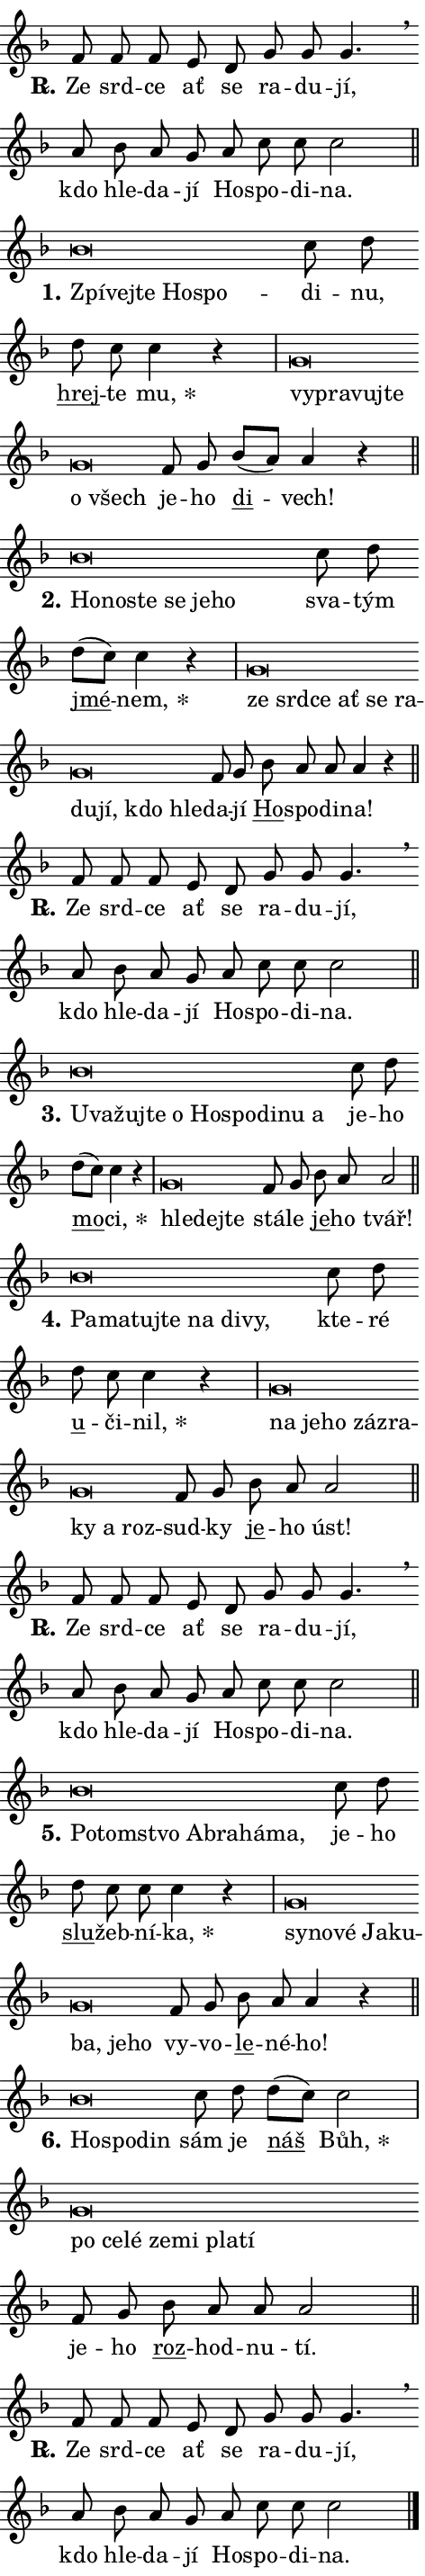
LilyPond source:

\version "2.24.0"
\header { tagline = "" }
\paper {
  indent = 0\cm
  top-margin = 0\cm
  right-margin = 0.13\cm % to fit lyric hyphens
  bottom-margin = 0\cm
  left-margin = 0\cm
  paper-width = 8\cm
  page-breaking = #ly:one-page-breaking
  system-system-spacing.basic-distance = #11
  score-system-spacing.basic-distance = #11
  ragged-last = ##f
}


%% Author: Thomas Morley
%% https://lists.gnu.org/archive/html/lilypond-user/2020-05/msg00002.html
#(define (line-position grob)
"Returns position of @var[grob} in current system:
   @code{'start}, if at first time-step
   @code{'end}, if at last time-step
   @code{'middle} otherwise
"
  (let* ((col (ly:item-get-column grob))
         (ln (ly:grob-object col 'left-neighbor))
         (rn (ly:grob-object col 'right-neighbor))
         (col-to-check-left (if (ly:grob? ln) ln col))
         (col-to-check-right (if (ly:grob? rn) rn col))
         (break-dir-left
           (and
             (ly:grob-property col-to-check-left 'non-musical #f)
             (ly:item-break-dir col-to-check-left)))
         (break-dir-right
           (and
             (ly:grob-property col-to-check-right 'non-musical #f)
             (ly:item-break-dir col-to-check-right))))
        (cond ((eqv? 1 break-dir-left) 'start)
              ((eqv? -1 break-dir-right) 'end)
              (else 'middle))))

#(define (tranparent-at-line-position vctor)
  (lambda (grob)
  "Relying on @code{line-position} select the relevant enry from @var{vctor}.
Used to determine transparency,"
    (case (line-position grob)
      ((end) (not (vector-ref vctor 0)))
      ((middle) (not (vector-ref vctor 1)))
      ((start) (not (vector-ref vctor 2))))))

noteHeadBreakVisibility =
#(define-music-function (break-visibility)(vector?)
"Makes @code{NoteHead}s transparent relying on @var{break-visibility}"
#{
  \override NoteHead.transparent =
    #(tranparent-at-line-position break-visibility)
#})

#(define delete-ledgers-for-transparent-note-heads
  (lambda (grob)
    "Reads whether a @code{NoteHead} is transparent.
If so this @code{NoteHead} is removed from @code{'note-heads} from
@var{grob}, which is supposed to be @code{LedgerLineSpanner}.
As a result ledgers are not printed for this @code{NoteHead}"
    (let* ((nhds-array (ly:grob-object grob 'note-heads))
           (nhds-list
             (if (ly:grob-array? nhds-array)
                 (ly:grob-array->list nhds-array)
                 '()))
           ;; Relies on the transparent-property being done before
           ;; Staff.LedgerLineSpanner.after-line-breaking is executed.
           ;; This is fragile ...
           (to-keep
             (remove
               (lambda (nhd)
                 (ly:grob-property nhd 'transparent #f))
               nhds-list)))
      ;; TODO find a better method to iterate over grob-arrays, similiar
      ;; to filter/remove etc for lists
      ;; For now rebuilt from scratch
      (set! (ly:grob-object grob 'note-heads)  '())
      (for-each
        (lambda (nhd)
          (ly:pointer-group-interface::add-grob grob 'note-heads nhd))
        to-keep))))

squashNotes = {
  \override NoteHead.X-extent = #'(-0.2 . 0.2)
  \override NoteHead.Y-extent = #'(-0.75 . 0)
  \override NoteHead.stencil =
    #(lambda (grob)
       (let ((pos (ly:grob-property grob 'staff-position)))
         (begin
           (if (< pos -7) (display "ERROR: Lower brevis then expected\n") (display ""))
           (if (<= pos -6) ly:text-interface::print ly:note-head::print))))
}
unSquashNotes = {
  \revert NoteHead.X-extent
  \revert NoteHead.Y-extent
  \revert NoteHead.stencil
}

hideNotes = \noteHeadBreakVisibility #begin-of-line-visible
unHideNotes = \noteHeadBreakVisibility #all-visible

% work-around for resetting accidentals
% https://lilypond.org/doc/v2.23/Documentation/notation/displaying-rhythms#unmetered-music
cadenzaMeasure = {
  \cadenzaOff
  \partial 1024 s1024
  \cadenzaOn
}

#(define-markup-command (accent layout props text) (markup?)
  "Underline accented syllable"
  (interpret-markup layout props
    #{\markup \override #'(offset . 4.3) \underline { #text }#}))

responsum = \markup \concat {
  "R" \hspace #-1.05 \path #0.1 #'((moveto 0 0.07) (lineto 0.9 0.8)) \hspace #0.05 "."
}

spaceSize = #0.6828661417322834 % exact space size for TeX Gyre Schola

\layout {
  \context {
    \Staff
    \remove "Time_signature_engraver"
    \override LedgerLineSpanner.after-line-breaking = #delete-ledgers-for-transparent-note-heads
  }
  \context {
    \Lyrics {
      \override LyricSpace.minimum-distance = \spaceSize
      \override LyricText.font-name = #"TeX Gyre Schola"
      \override LyricText.font-size = 1
      \override StanzaNumber.font-name = #"TeX Gyre Schola Bold"
      \override StanzaNumber.font-size = 1
    }
  }
  \context {
    \Score 
    \override NoteHead.text =
      #(lambda (grob) 
        (let ((pos (ly:grob-property grob 'staff-position)))
          #{\markup {
            \combine
              \halign #-0.55 \raise #(if (= pos -6) 0 0.5) \override #'(thickness . 2) \draw-line #'(3.2 . 0)
              \musicglyph "noteheads.sM1"
          }#}))
  }
}

% magnetic-lyrics.ily
%
%   written by
%     Jean Abou Samra <jean@abou-samra.fr>
%     Werner Lemberg <wl@gnu.org>
%
%   adapted by
%     Jiri Hon <jiri.hon@gmail.com>
%
% Version 2022-Apr-15

% https://www.mail-archive.com/lilypond-user@gnu.org/msg149350.html

#(define (Left_hyphen_pointer_engraver context)
   "Collect syllable-hyphen-syllable occurrences in lyrics and store
them in properties.  This engraver only looks to the left.  For
example, if the lyrics input is @code{foo -- bar}, it does the
following.

@itemize @bullet
@item
Set the @code{text} property of the @code{LyricHyphen} grob between
@q{foo} and @q{bar} to @code{foo}.

@item
Set the @code{left-hyphen} property of the @code{LyricText} grob with
text @q{foo} to the @code{LyricHyphen} grob between @q{foo} and
@q{bar}.
@end itemize

Use this auxiliary engraver in combination with the
@code{lyric-@/text::@/apply-@/magnetic-@/offset!} hook."
   (let ((hyphen #f)
         (text #f))
     (make-engraver
      (acknowledgers
       ((lyric-syllable-interface engraver grob source-engraver)
        (set! text grob)))
      (end-acknowledgers
       ((lyric-hyphen-interface engraver grob source-engraver)
        ;(when (not (grob::has-interface grob 'lyric-space-interface))
          (set! hyphen grob)));)
      ((stop-translation-timestep engraver)
       (when (and text hyphen)
         (ly:grob-set-object! text 'left-hyphen hyphen))
       (set! text #f)
       (set! hyphen #f)))))

#(define (lyric-text::apply-magnetic-offset! grob)
   "If the space between two syllables is less than the value in
property @code{LyricText@/.details@/.squash-threshold}, move the right
syllable to the left so that it gets concatenated with the left
syllable.

Use this function as a hook for
@code{LyricText@/.after-@/line-@/breaking} if the
@code{Left_@/hyphen_@/pointer_@/engraver} is active."
   (let ((hyphen (ly:grob-object grob 'left-hyphen #f)))
     (when hyphen
       (let ((left-text (ly:spanner-bound hyphen LEFT)))
         (when (grob::has-interface left-text 'lyric-syllable-interface)
           (let* ((common (ly:grob-common-refpoint grob left-text X))
                  (this-x-ext (ly:grob-extent grob common X))
                  (left-x-ext
                   (begin
                     ;; Trigger magnetism for left-text.
                     (ly:grob-property left-text 'after-line-breaking)
                     (ly:grob-extent left-text common X)))
                  ;; `delta` is the gap width between two syllables.
                  (delta (- (interval-start this-x-ext)
                            (interval-end left-x-ext)))
                  (details (ly:grob-property grob 'details))
                  (threshold (assoc-get 'squash-threshold details 0.2)))
             (when (< delta threshold)
               (let* (;; We have to manipulate the input text so that
                      ;; ligatures crossing syllable boundaries are not
                      ;; disabled.  For languages based on the Latin
                      ;; script this is essentially a beautification.
                      ;; However, for non-Western scripts it can be a
                      ;; necessity.
                      (lt (ly:grob-property left-text 'text))
                      (rt (ly:grob-property grob 'text))
                      (is-space (grob::has-interface hyphen 'lyric-space-interface))
                      (space (if is-space " " ""))
                      (extra-delta (if is-space spaceSize 0))
                      ;; Append new syllable.
                      (ltrt-space (if (and (string? lt) (string? rt))
                                (string-append lt space rt)
                                (make-concat-markup (list lt space rt))))
                      ;; Right-align `ltrt` to the right side.
                      (ltrt-space-markup (grob-interpret-markup
                               grob
                               (make-translate-markup
                                (cons (interval-length this-x-ext) 0)
                                (make-right-align-markup ltrt-space)))))
                 (begin
                   ;; Don't print `left-text`.
                   (ly:grob-set-property! left-text 'stencil #f)
                   ;; Set text and stencil (which holds all collected
                   ;; syllables so far) and shift it to the left.
                   (ly:grob-set-property! grob 'text ltrt-space)
                   (ly:grob-set-property! grob 'stencil ltrt-space-markup)
                   (ly:grob-translate-axis! grob (- (- delta extra-delta)) X))))))))))


#(define (lyric-hyphen::displace-bounds-first grob)
   ;; Make very sure this callback isn't triggered too early.
   (let ((left (ly:spanner-bound grob LEFT))
         (right (ly:spanner-bound grob RIGHT)))
     (ly:grob-property left 'after-line-breaking)
     (ly:grob-property right 'after-line-breaking)
     (ly:lyric-hyphen::print grob)))

squashThreshold = #0.4

\layout {
  \context {
    \Lyrics
    \consists #Left_hyphen_pointer_engraver
    \override LyricText.after-line-breaking =
      #lyric-text::apply-magnetic-offset!
    \override LyricHyphen.stencil = #lyric-hyphen::displace-bounds-first
    \override LyricText.details.squash-threshold = \squashThreshold
    \override LyricHyphen.minimum-distance = 0
    \override LyricHyphen.minimum-length = \squashThreshold
  }
}

squashText = \override LyricText.details.squash-threshold = 9999
unSquashText = \override LyricText.details.squash-threshold = \squashThreshold

leftText = \override LyricText.self-alignment-X = #LEFT
unLeftText = \revert LyricText.self-alignment-X

starOffset = #(lambda (grob) 
                (let ((x_offset (ly:self-alignment-interface::aligned-on-x-parent grob)))
                  (if (= x_offset 0) 0 (+ x_offset 1.2))))

star = #(define-music-function (syllable)(string?)
"Append star separator at the end of a syllable"
#{
  \once \override LyricText.X-offset = #starOffset
  \lyricmode { \markup {
    #syllable
    \override #'((font-name . "TeX Gyre Schola Bold")) \hspace #0.2 \lower #0.65 \larger "*"
  } }
#})

starAccent = #(define-music-function (syllable)(string?)
"Append star separator at the end of a syllable and make accent"
#{
  \once \override LyricText.X-offset = #starOffset
  \lyricmode { \markup {
    \accent #syllable
    \override #'((font-name . "TeX Gyre Schola Bold")) \hspace #0.2 \lower #0.65 \larger "*"
  } }
#})

breath = #(define-music-function (syllable)(string?)
"Append breathing indicator at the end of a syllable"
#{
  \lyricmode { \markup { #syllable "+" } }
#})

optionalBreath = #(define-music-function (syllable)(string?)
"Append optional breathing indicator at the end of a syllable"
#{
  \lyricmode { \markup { #syllable "(+)" } }
#})


\score {
    <<
        \new Voice = "melody" { \cadenzaOn \key f \major \relative { f'8 f f e d g g g4. \breathe \bar "" a8 bes a g \bar "" a c c c2 \cadenzaMeasure \bar "||" \break } }
        \new Lyrics \lyricsto "melody" { \lyricmode { \set stanza = \responsum
Ze srd -- ce ať se ra -- du -- jí, kdo hle -- da -- jí Ho -- spo -- di -- na. } }
    >>
    \layout {}
}

\score {
    <<
        \new Voice = "melody" { \cadenzaOn \key f \major \relative { \squashNotes bes'\breve*1/16 \hideNotes \breve*1/16 \bar "" \breve*1/16 \bar "" \breve*1/16 \breve*1/16 \bar "" \unHideNotes \unSquashNotes c8 d \bar "" d c c4 r \cadenzaMeasure \bar "|" \squashNotes g\breve*1/16 \hideNotes \breve*1/16 \bar "" \breve*1/16 \bar "" \breve*1/16 \bar "" \breve*1/16 \breve*1/16 \bar "" \unHideNotes \unSquashNotes f8 g \bar "" bes[( a)] a4 r \cadenzaMeasure \bar "||" \break } }
        \new Lyrics \lyricsto "melody" { \lyricmode { \set stanza = "1."
\leftText Zpí -- \squashText vej -- te Ho -- spo -- \unLeftText \unSquashText di -- nu, \markup \accent hrej -- te \star mu, \leftText vy -- \squashText pra -- vuj -- te o všech \unLeftText \unSquashText je -- ho \markup \accent di -- vech! } }
    >>
    \layout {}
}

\score {
    <<
        \new Voice = "melody" { \cadenzaOn \key f \major \relative { \squashNotes bes'\breve*1/16 \hideNotes \breve*1/16 \bar "" \breve*1/16 \bar "" \breve*1/16 \bar "" \breve*1/16 \breve*1/16 \bar "" \unHideNotes \unSquashNotes c8 d \bar "" d[( c)] c4 r \cadenzaMeasure \bar "|" \squashNotes g\breve*1/16 \hideNotes \breve*1/16 \bar "" \breve*1/16 \bar "" \breve*1/16 \bar "" \breve*1/16 \bar "" \breve*1/16 \bar "" \breve*1/16 \bar "" \breve*1/16 \bar "" \breve*1/16 \breve*1/16 \bar "" \unHideNotes \unSquashNotes f8 g \bar "" bes a a a4 r \cadenzaMeasure \bar "||" \break } }
        \new Lyrics \lyricsto "melody" { \lyricmode { \set stanza = "2."
\leftText Ho -- \squashText no -- ste se je -- ho \unLeftText \unSquashText sva -- tým \markup \accent jmé -- \star nem, \leftText ze \squashText srd -- ce ať se ra -- du -- jí, kdo hle -- \unLeftText \unSquashText da -- jí \markup \accent Ho -- spo -- di -- na! } }
    >>
    \layout {}
}

\score {
    <<
        \new Voice = "melody" { \cadenzaOn \key f \major \relative { f'8 f f e d g g g4. \breathe \bar "" a8 bes a g \bar "" a c c c2 \cadenzaMeasure \bar "||" \break } }
        \new Lyrics \lyricsto "melody" { \lyricmode { \set stanza = \responsum
Ze srd -- ce ať se ra -- du -- jí, kdo hle -- da -- jí Ho -- spo -- di -- na. } }
    >>
    \layout {}
}

\score {
    <<
        \new Voice = "melody" { \cadenzaOn \key f \major \relative { \squashNotes bes'\breve*1/16 \hideNotes \breve*1/16 \bar "" \breve*1/16 \bar "" \breve*1/16 \bar "" \breve*1/16 \bar "" \breve*1/16 \bar "" \breve*1/16 \bar "" \breve*1/16 \bar "" \breve*1/16 \breve*1/16 \bar "" \unHideNotes \unSquashNotes c8 d \bar "" d[( c)] c4 r \cadenzaMeasure \bar "|" \squashNotes g\breve*1/16 \hideNotes \breve*1/16 \breve*1/16 \bar "" \unHideNotes \unSquashNotes f8 g \bar "" bes a a2 \cadenzaMeasure \bar "||" \break } }
        \new Lyrics \lyricsto "melody" { \lyricmode { \set stanza = "3."
\leftText U -- \squashText va -- žuj -- te o Ho -- spo -- di -- nu a \unLeftText \unSquashText je -- ho \markup \accent mo -- \star ci, \leftText hle -- \squashText dej -- te \unLeftText \unSquashText stá -- le \markup \accent je -- ho tvář! } }
    >>
    \layout {}
}

\score {
    <<
        \new Voice = "melody" { \cadenzaOn \key f \major \relative { \squashNotes bes'\breve*1/16 \hideNotes \breve*1/16 \bar "" \breve*1/16 \bar "" \breve*1/16 \bar "" \breve*1/16 \bar "" \breve*1/16 \breve*1/16 \bar "" \unHideNotes \unSquashNotes c8 d \bar "" d c c4 r \cadenzaMeasure \bar "|" \squashNotes g\breve*1/16 \hideNotes \breve*1/16 \bar "" \breve*1/16 \bar "" \breve*1/16 \bar "" \breve*1/16 \bar "" \breve*1/16 \bar "" \breve*1/16 \breve*1/16 \bar "" \unHideNotes \unSquashNotes f8 g \bar "" bes a a2 \cadenzaMeasure \bar "||" \break } }
        \new Lyrics \lyricsto "melody" { \lyricmode { \set stanza = "4."
\leftText Pa -- \squashText ma -- tuj -- te na di -- vy, \unLeftText \unSquashText kte -- ré \markup \accent u -- či -- \star nil, \leftText na \squashText je -- ho zá -- zra -- ky a roz -- \unLeftText \unSquashText sud -- ky \markup \accent je -- ho úst! } }
    >>
    \layout {}
}

\score {
    <<
        \new Voice = "melody" { \cadenzaOn \key f \major \relative { f'8 f f e d g g g4. \breathe \bar "" a8 bes a g \bar "" a c c c2 \cadenzaMeasure \bar "||" \break } }
        \new Lyrics \lyricsto "melody" { \lyricmode { \set stanza = \responsum
Ze srd -- ce ať se ra -- du -- jí, kdo hle -- da -- jí Ho -- spo -- di -- na. } }
    >>
    \layout {}
}

\score {
    <<
        \new Voice = "melody" { \cadenzaOn \key f \major \relative { \squashNotes bes'\breve*1/16 \hideNotes \breve*1/16 \bar "" \breve*1/16 \bar "" \breve*1/16 \bar "" \breve*1/16 \bar "" \breve*1/16 \breve*1/16 \bar "" \unHideNotes \unSquashNotes c8 d \bar "" d c c c4 r \cadenzaMeasure \bar "|" \squashNotes g\breve*1/16 \hideNotes \breve*1/16 \bar "" \breve*1/16 \bar "" \breve*1/16 \bar "" \breve*1/16 \bar "" \breve*1/16 \bar "" \breve*1/16 \breve*1/16 \bar "" \unHideNotes \unSquashNotes f8 g \bar "" bes a a4 r \cadenzaMeasure \bar "||" \break } }
        \new Lyrics \lyricsto "melody" { \lyricmode { \set stanza = "5."
\leftText Po -- \squashText tom -- stvo Ab -- ra -- há -- ma, \unLeftText \unSquashText je -- ho \markup \accent slu -- žeb -- ní -- \star ka, \leftText sy -- \squashText no -- vé Ja -- ku -- ba, je -- ho \unLeftText \unSquashText vy -- vo -- \markup \accent le -- né -- ho! } }
    >>
    \layout {}
}

\score {
    <<
        \new Voice = "melody" { \cadenzaOn \key f \major \relative { \squashNotes bes'\breve*1/16 \hideNotes \breve*1/16 \breve*1/16 \bar "" \unHideNotes \unSquashNotes c8 d \bar "" d[( c)] c2 \cadenzaMeasure \bar "|" \squashNotes g\breve*1/16 \hideNotes \breve*1/16 \bar "" \breve*1/16 \bar "" \breve*1/16 \bar "" \breve*1/16 \bar "" \breve*1/16 \breve*1/16 \bar "" \unHideNotes \unSquashNotes f8 g \bar "" bes a a a2 \cadenzaMeasure \bar "||" \break } }
        \new Lyrics \lyricsto "melody" { \lyricmode { \set stanza = "6."
\leftText Ho -- \squashText spo -- din \unLeftText \unSquashText sám je \markup \accent náš \star Bůh, \leftText po \squashText ce -- lé ze -- mi pla -- tí \unLeftText \unSquashText je -- ho \markup \accent roz -- hod -- nu -- tí. } }
    >>
    \layout {}
}

\score {
    <<
        \new Voice = "melody" { \cadenzaOn \key f \major \relative { f'8 f f e d g g g4. \breathe \bar "" a8 bes a g \bar "" a c c c2 \cadenzaMeasure \bar "||" \break } \bar "|." }
        \new Lyrics \lyricsto "melody" { \lyricmode { \set stanza = \responsum
Ze srd -- ce ať se ra -- du -- jí, kdo hle -- da -- jí Ho -- spo -- di -- na. } }
    >>
    \layout {}
}
